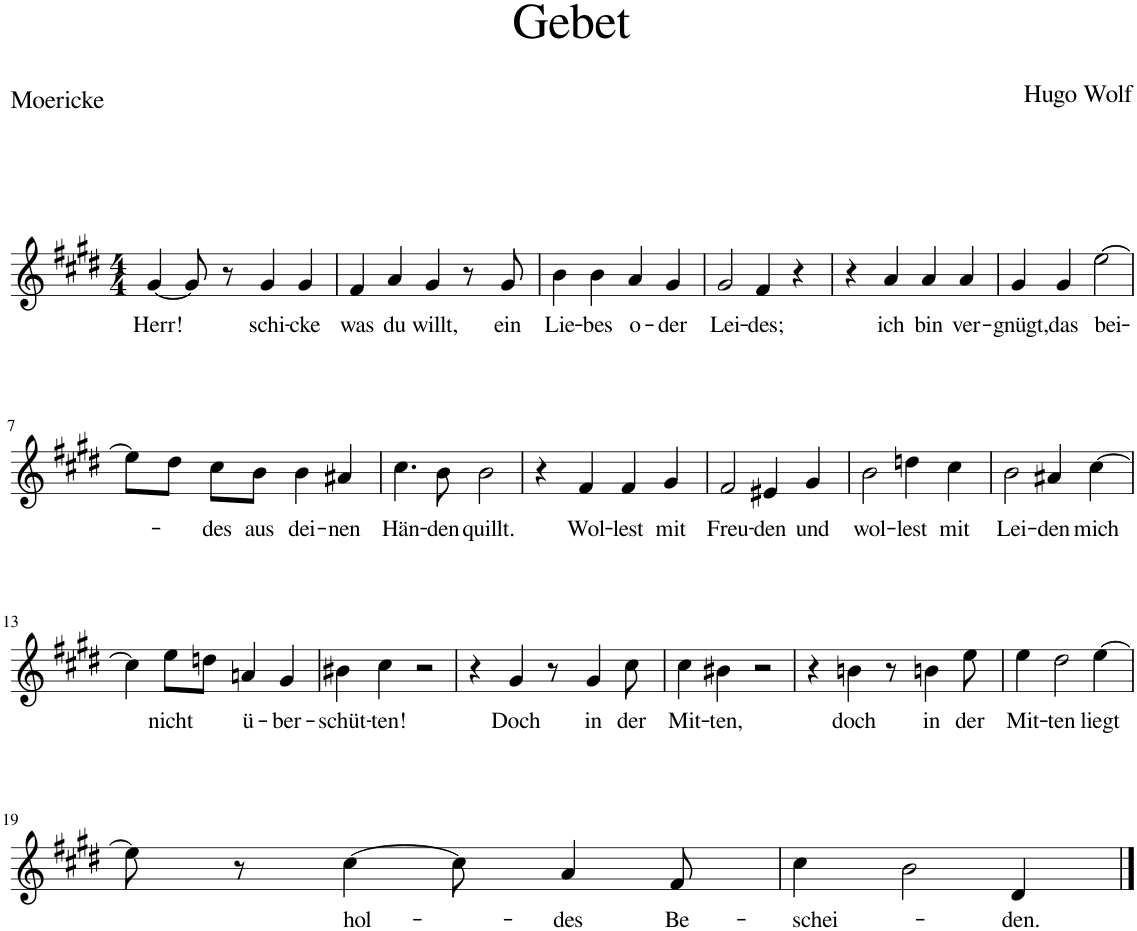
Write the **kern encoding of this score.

**kern	**text
*part1	*part1
*staff1	*staff1
*I"Piano	*
*I'Pno	*
*clefG2	*
*k[f#c#g#d#]	*
*M4/4	*
=1	=1
!	!LO:LY:b
[4g#/	Herr!
8g#/]	.
8r	.
!	!LO:LY:b
4g#/	schi-
!	!LO:LY:b
4g#/	-cke
=2	=2
!	!LO:LY:b
4f#/	was
!	!LO:LY:b
4a/	du
!	!LO:LY:b
4g#/	willt,
8r	.
!	!LO:LY:b
8g#/	ein
=3	=3
!	!LO:LY:b
4b\	Lie-
!	!LO:LY:b
4b\	-bes
!	!LO:LY:b
4a/	o-
!	!LO:LY:b
4g#/	-der
=4	=4
!	!LO:LY:b
2g#/	Lei-
!	!LO:LY:b
4f#/	-des;
4r	.
=5	=5
4r	.
!	!LO:LY:b
4a/	ich
!	!LO:LY:b
4a/	bin
!	!LO:LY:b
4a/	ver-
=6	=6
!	!LO:LY:b
4g#/	-gnügt,
!	!LO:LY:b
4g#/	das
!	!LO:LY:b
[2ee\	bei-
!!LO:LB:g=z
=7	=7
8ee\L]	.
8dd#\J	.
!	!LO:LY:b
8cc#\L	-des
!	!LO:LY:b
8b\J	aus
!	!LO:LY:b
4b\	dei-
!	!LO:LY:b
4a#X/	-nen
=8	=8
!	!LO:LY:b
4.cc#\	Hän-
!	!LO:LY:b
8b\	-den
!	!LO:LY:b
2b\	quillt.
=9	=9
4r	.
!	!LO:LY:b
4f#/	Wol-
!	!LO:LY:b
4f#/	-lest
!	!LO:LY:b
4g#/	mit
=10	=10
!	!LO:LY:b
2f#/	Freu-
!	!LO:LY:b
4e#X/	-den
!	!LO:LY:b
4g#/	und
=11	=11
!	!LO:LY:b
2b\	wol-
!	!LO:LY:b
4ddn\	-lest
!	!LO:LY:b
4cc#\	mit
=12	=12
!	!LO:LY:b
2b\	Lei-
!	!LO:LY:b
4a#X/	-den
!	!LO:LY:b
[4cc#\	mich
!!LO:LB:g=z
=13	=13
4cc#\]	.
!	!LO:LY:b
8ee\L	nicht
8ddn\J	.
!	!LO:LY:b
4an/	ü-
!	!LO:LY:b
4g#/	-ber-
=14	=14
!	!LO:LY:b
4b#X\	-schüt-
!	!LO:LY:b
4cc#\	-ten!
2r	.
=15	=15
4r	.
!	!LO:LY:b
4g#/	Doch
8r	.
!	!LO:LY:b
4g#/	in
!	!LO:LY:b
8cc#\	der
=16	=16
!	!LO:LY:b
4cc#\	Mit-
!	!LO:LY:b
4b#X\	-ten,
2r	.
=17	=17
4r	.
!	!LO:LY:b
4bn\	doch
8r	.
!	!LO:LY:b
4bn\	in
!	!LO:LY:b
8ee\	der
=18	=18
!	!LO:LY:b
4ee\	Mit-
!	!LO:LY:b
2dd#\	-ten
!	!LO:LY:b
[4ee\	liegt
!!LO:LB:g=z
=19	=19
8ee\]	.
8r	.
!	!LO:LY:b
[4cc#\	hol-
8cc#\]	.
!	!LO:LY:b
4a/	-des
!	!LO:LY:b
8f#/	Be-
=20	=20
!	!LO:LY:b
4cc#\	-schei-
2b\	.
!	!LO:LY:b
4d#/	-den.
==	==
*-	*-
